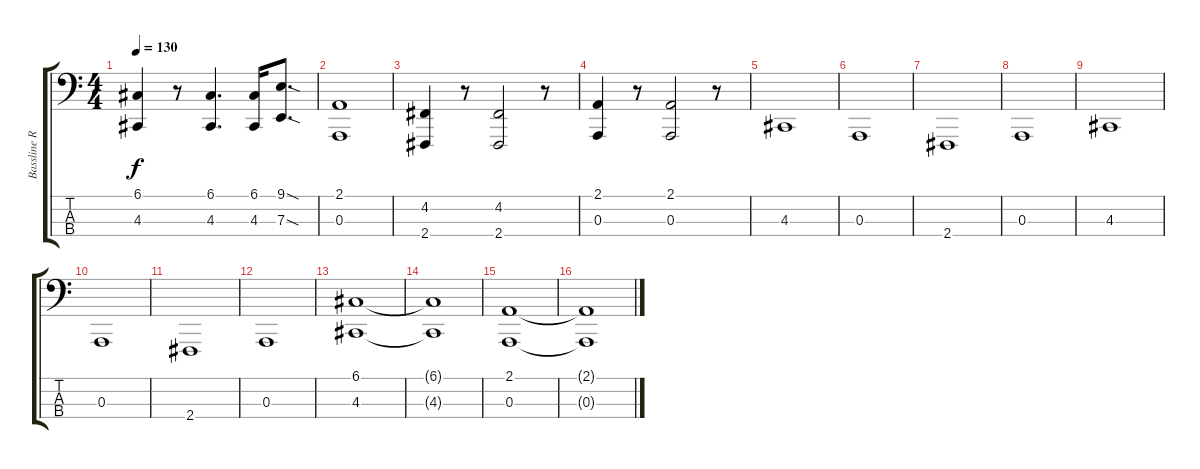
\track ("Bassline Right Ch." "Bassline R") {instrument lead2sawtooth}
\staff {score tabs}
\tuning (G2 D2 A1 E1) {hide}
\ts (4 4)
\tempo 130
\clef f4
\ks c
(6.1 4.3).4{dy f} r.8 (6.1 4.3).4{d} (6.1 4.3).16 (9.1{sod} 7.3{sod}).8{d} |
(2.1 0.3).1 |
(4.2 2.4).4 r.8 (4.2 2.4).2 r.8 |
(2.1 0.3).4 r.8 (2.1 0.3).2 r.8 |
4.3.1{instrument fretlessbass} |
0.3.1 |
2.4.1 |
0.3.1 |
4.3.1 |
0.3.1 |
2.4.1 |
0.3.1 |
(6.1 4.3).1{instrument lead2sawtooth} |
(6.1{t} 4.3{t}).1 |
(2.1 0.3).1 |
(2.1{t} 0.3{t}).1
